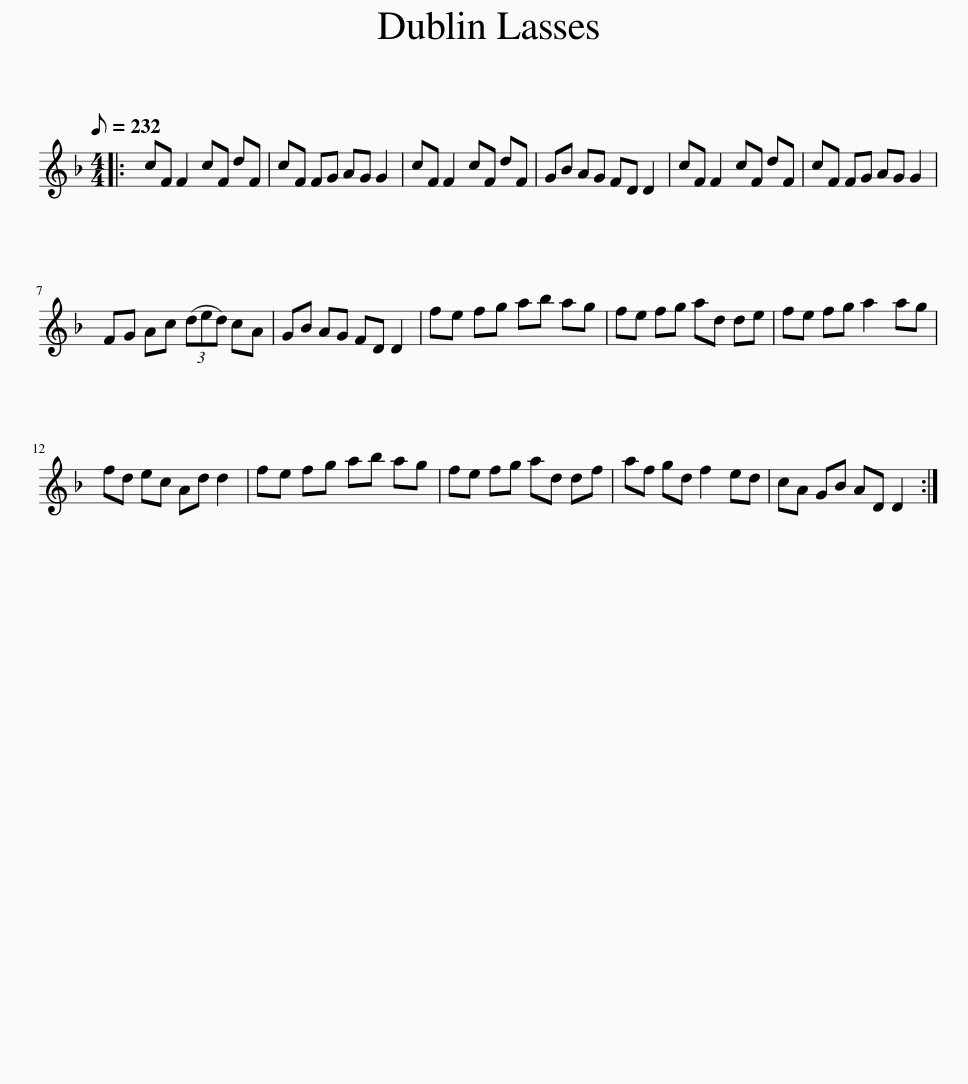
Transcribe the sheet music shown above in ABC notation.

X:1
L:1/8
Q:1/8=232
M:4/4
I:linebreak $
K:Dmin
V:1 treble
V:1
|: cF F2 cF dF | cF FG AG G2 | cF F2 cF dF | GB AG FD D2 | cF F2 cF dF | %5
 cF FG AG G2 |$ FG Ac (3(ded) cA | GB AG FD D2 | fe fg ab ag | fe fg ad de | %10
 fe fg a2 ag |$ fd ec Ad d2 | fe fg ab ag | fe fg ad df | af gd f2 ed | %15
 cA GB AD D2 :| %16
